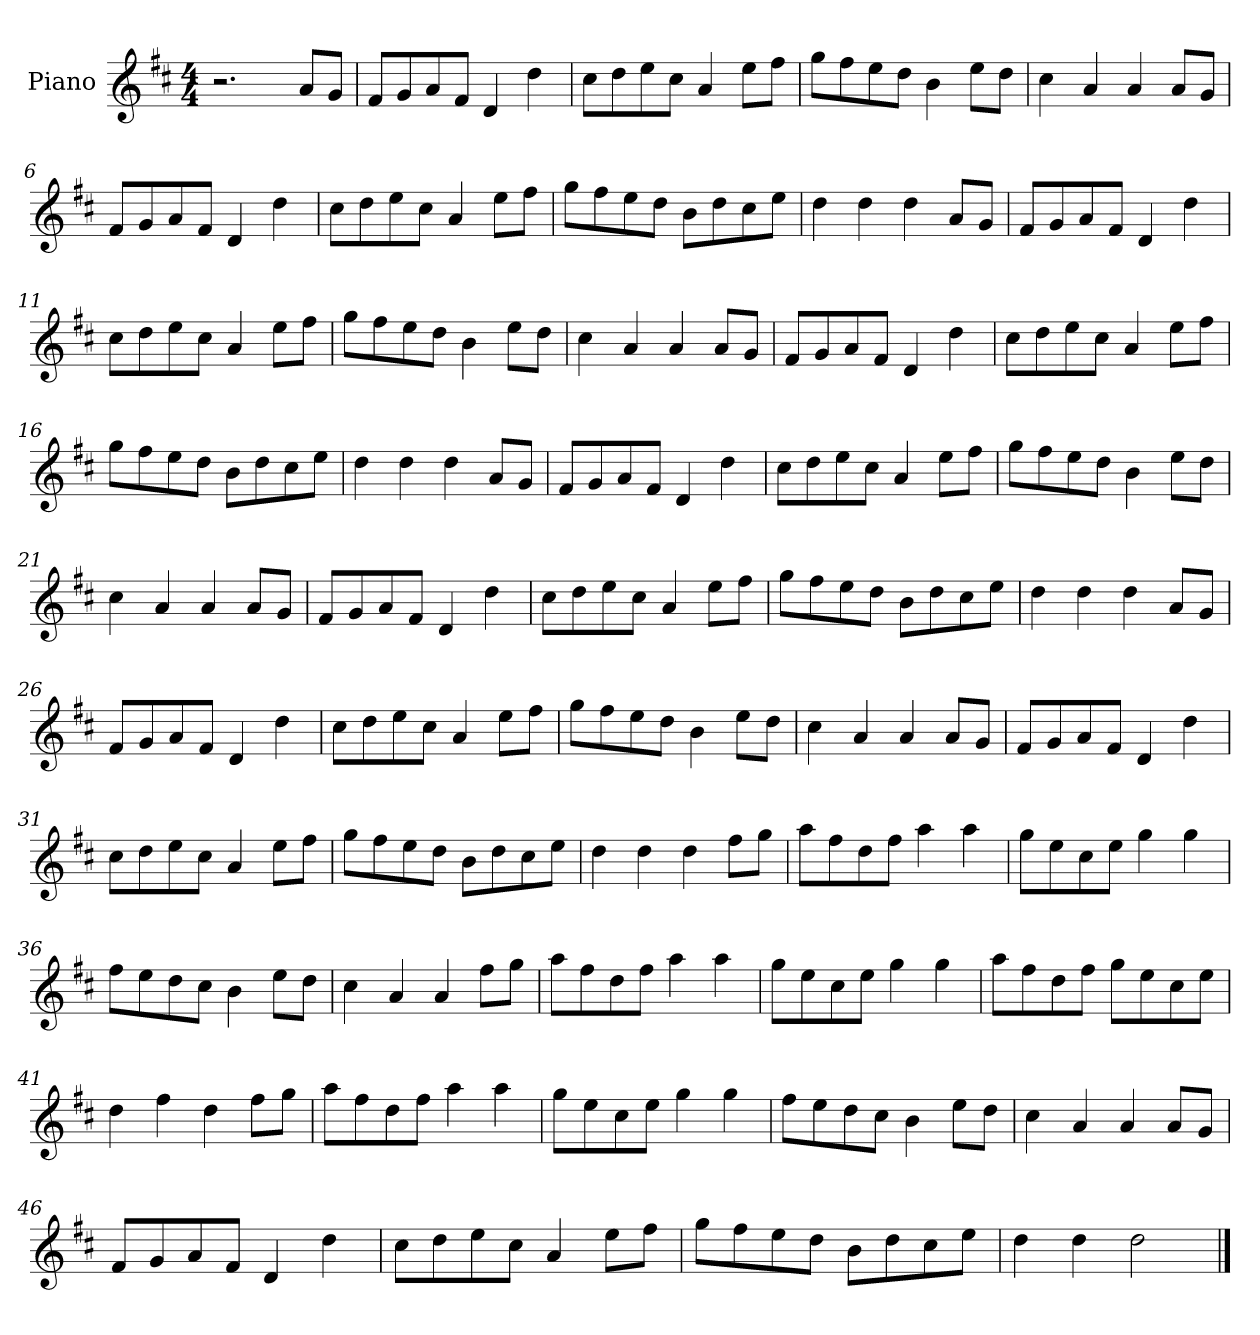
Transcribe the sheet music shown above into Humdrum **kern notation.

**kern
*part1
*staff1
*I"Piano
*I'Pno
*clefG2
*k[f#c#]
*M4/4
=1
2.r
8a/L
8g/J
=2
8f#/L
8g/
8a/
8f#/J
4d/
4dd\
=3
8cc#\L
8dd\
8ee\
8cc#\J
4a/
8ee\L
8ff#\J
=4
8gg\L
8ff#\
8ee\
8dd\J
4b\
8ee\L
8dd\J
=5
4cc#\
4a/
4a/
8a/L
8g/J
=6
8f#/L
8g/
8a/
8f#/J
4d/
4dd\
=7
8cc#\L
8dd\
8ee\
8cc#\J
4a/
8ee\L
8ff#\J
=8
8gg\L
8ff#\
8ee\
8dd\J
8b\L
8dd\
8cc#\
8ee\J
=9
4dd\
4dd\
4dd\
8a/L
8g/J
=10
8f#/L
8g/
8a/
8f#/J
4d/
4dd\
=11
8cc#\L
8dd\
8ee\
8cc#\J
4a/
8ee\L
8ff#\J
=12
8gg\L
8ff#\
8ee\
8dd\J
4b\
8ee\L
8dd\J
=13
4cc#\
4a/
4a/
8a/L
8g/J
=14
8f#/L
8g/
8a/
8f#/J
4d/
4dd\
=15
8cc#\L
8dd\
8ee\
8cc#\J
4a/
8ee\L
8ff#\J
=16
8gg\L
8ff#\
8ee\
8dd\J
8b\L
8dd\
8cc#\
8ee\J
=17
4dd\
4dd\
4dd\
8a/L
8g/J
=18
8f#/L
8g/
8a/
8f#/J
4d/
4dd\
=19
8cc#\L
8dd\
8ee\
8cc#\J
4a/
8ee\L
8ff#\J
=20
8gg\L
8ff#\
8ee\
8dd\J
4b\
8ee\L
8dd\J
=21
4cc#\
4a/
4a/
8a/L
8g/J
=22
8f#/L
8g/
8a/
8f#/J
4d/
4dd\
=23
8cc#\L
8dd\
8ee\
8cc#\J
4a/
8ee\L
8ff#\J
=24
8gg\L
8ff#\
8ee\
8dd\J
8b\L
8dd\
8cc#\
8ee\J
=25
4dd\
4dd\
4dd\
8a/L
8g/J
=26
8f#/L
8g/
8a/
8f#/J
4d/
4dd\
=27
8cc#\L
8dd\
8ee\
8cc#\J
4a/
8ee\L
8ff#\J
=28
8gg\L
8ff#\
8ee\
8dd\J
4b\
8ee\L
8dd\J
=29
4cc#\
4a/
4a/
8a/L
8g/J
=30
8f#/L
8g/
8a/
8f#/J
4d/
4dd\
=31
8cc#\L
8dd\
8ee\
8cc#\J
4a/
8ee\L
8ff#\J
=32
8gg\L
8ff#\
8ee\
8dd\J
8b\L
8dd\
8cc#\
8ee\J
=33
4dd\
4dd\
4dd\
8ff#\L
8gg\J
=34
8aa\L
8ff#\
8dd\
8ff#\J
4aa\
4aa\
=35
8gg\L
8ee\
8cc#\
8ee\J
4gg\
4gg\
=36
8ff#\L
8ee\
8dd\
8cc#\J
4b\
8ee\L
8dd\J
=37
4cc#\
4a/
4a/
8ff#\L
8gg\J
=38
8aa\L
8ff#\
8dd\
8ff#\J
4aa\
4aa\
=39
8gg\L
8ee\
8cc#\
8ee\J
4gg\
4gg\
=40
8aa\L
8ff#\
8dd\
8ff#\J
8gg\L
8ee\
8cc#\
8ee\J
=41
4dd\
4ff#\
4dd\
8ff#\L
8gg\J
=42
8aa\L
8ff#\
8dd\
8ff#\J
4aa\
4aa\
=43
8gg\L
8ee\
8cc#\
8ee\J
4gg\
4gg\
=44
8ff#\L
8ee\
8dd\
8cc#\J
4b\
8ee\L
8dd\J
=45
4cc#\
4a/
4a/
8a/L
8g/J
=46
8f#/L
8g/
8a/
8f#/J
4d/
4dd\
=47
8cc#\L
8dd\
8ee\
8cc#\J
4a/
8ee\L
8ff#\J
=48
8gg\L
8ff#\
8ee\
8dd\J
8b\L
8dd\
8cc#\
8ee\J
=49
4dd\
4dd\
2dd\
==
*-
